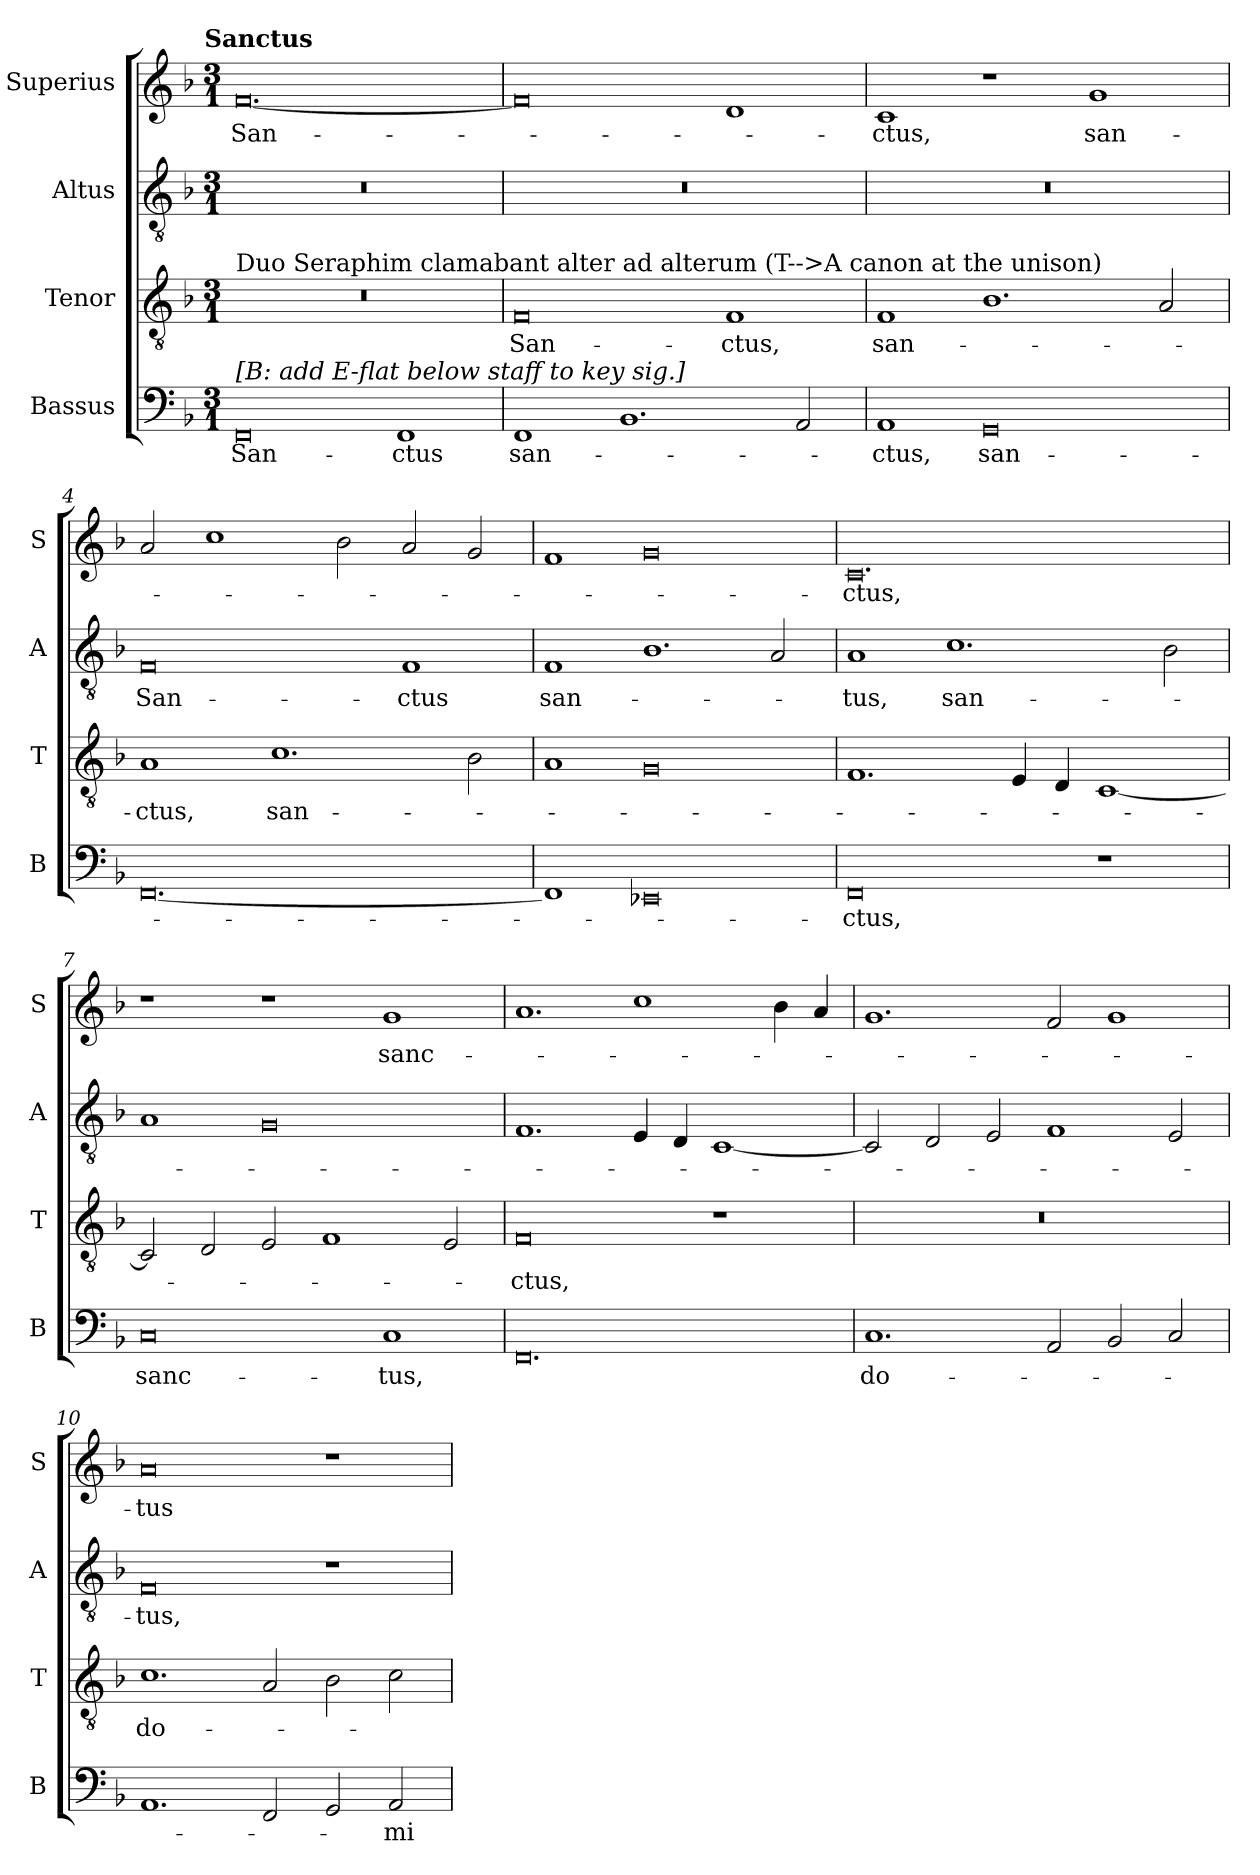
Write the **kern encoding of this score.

**kern	**text	**kern	**text	**kern	**text	**kern	**text
*part4	*part4	*part3	*part3	*part2	*part2	*part1	*part1
*staff4	*staff4	*staff3	*staff3	*staff2	*staff2	*staff1	*staff1
*I"Bassus	*	*I"Tenor	*	*I"Altus	*	*I"Superius	*
*I'B	*	*I'T	*	*I'A	*	*I'S	*
*clefF4	*	*clefGv2	*	*clefGv2	*	*clefG2	*
*k[b-]	*	*k[b-]	*	*k[b-]	*	*k[b-]	*
!!LO:TX:omd:t=Sanctus
*M3/1	*	*M3/1	*	*M3/1	*	*M3/1	*
=1	=1	=1	=1	=1	=1	=1	=1
!	!	!LO:TX:a:t=Duo Seraphim clamabant alter ad alterum (T-->A canon at the unison)	!	!	!	!	!
!LO:TX:a:t=[B&colon; add E-flat below staff to key sig.]	!	!	!	!	!	!	!
0FF	San-	0.r	.	0.r	.	[0.f	San-
1FF	-ctus	.	.	.	.	.	.
=2	=2	=2	=2	=2	=2	=2	=2
1FF	san-	0F	San-	0.r	.	0f]	.
1.BB-	.	.	.	.	.	.	.
.	.	1F	-ctus,	.	.	1d	.
2AA/	.	.	.	.	.	.	.
=3	=3	=3	=3	=3	=3	=3	=3
1AA	-ctus,	1F	san-	0.r	.	1c	-ctus,
0GG	san-	1.B-	.	.	.	1r	.
.	.	.	.	.	.	1g	san-
.	.	2A	.	.	.	.	.
=4	=4	=4	=4	=4	=4	=4	=4
[0.FF	.	1A	-ctus,	0F	San-	2a/	.
.	.	.	.	.	.	1cc	.
.	.	1.c	san-	.	.	.	.
.	.	.	.	.	.	2b-\	.
.	.	.	.	1F	-ctus	2a/	.
.	.	2B-	.	.	.	2g/	.
=5	=5	=5	=5	=5	=5	=5	=5
1FF]	.	1A	.	1F	san-	1f	.
0EE-X	.	0G	.	1.B-	.	0g	.
.	.	.	.	2A/	.	.	.
=6	=6	=6	=6	=6	=6	=6	=6
0FF	-ctus,	1.F	.	1A	-tus,	0.c	-ctus,
.	.	.	.	1.c	san-	.	.
.	.	4E/	.	.	.	.	.
.	.	4D/	.	.	.	.	.
1r	.	[1C	.	.	.	.	.
.	.	.	.	2B-	.	.	.
=7	=7	=7	=7	=7	=7	=7	=7
0C	sanc-	2C/]	.	1A	.	1r	.
.	.	2D/	.	.	.	.	.
.	.	2E/	.	0G	.	1r	.
.	.	1F	.	.	.	.	.
1C	-tus,	.	.	.	.	1g	sanc-
.	.	2E/	.	.	.	.	.
=8	=8	=8	=8	=8	=8	=8	=8
0.FF	.	0F	-ctus,	1.F	.	1.a	.
.	.	.	.	4E/	.	1cc	.
.	.	.	.	4D/	.	.	.
.	.	1r	.	[1C	.	.	.
.	.	.	.	.	.	4b-\	.
.	.	.	.	.	.	4a/	.
=9	=9	=9	=9	=9	=9	=9	=9
1.C	do-	0.r	.	2C/]	.	1.g	.
.	.	.	.	2D/	.	.	.
.	.	.	.	2E/	.	.	.
2AA/	.	.	.	1F	.	2f/	.
2BB-/	.	.	.	.	.	1g	.
2C/	.	.	.	2E/	.	.	.
=10	=10	=10	=10	=10	=10	=10	=10
1.AA	.	1.c	do-	0F	-tus,	0a	-tus
2FF/	.	2A/	.	.	.	.	.
2GG/	.	2B-\	.	1r	.	1r	.
2AA/	-mi-	2c\	.	.	.	.	.
=	=	=	=	=	=	=	=
*-	*-	*-	*-	*-	*-	*-	*-
